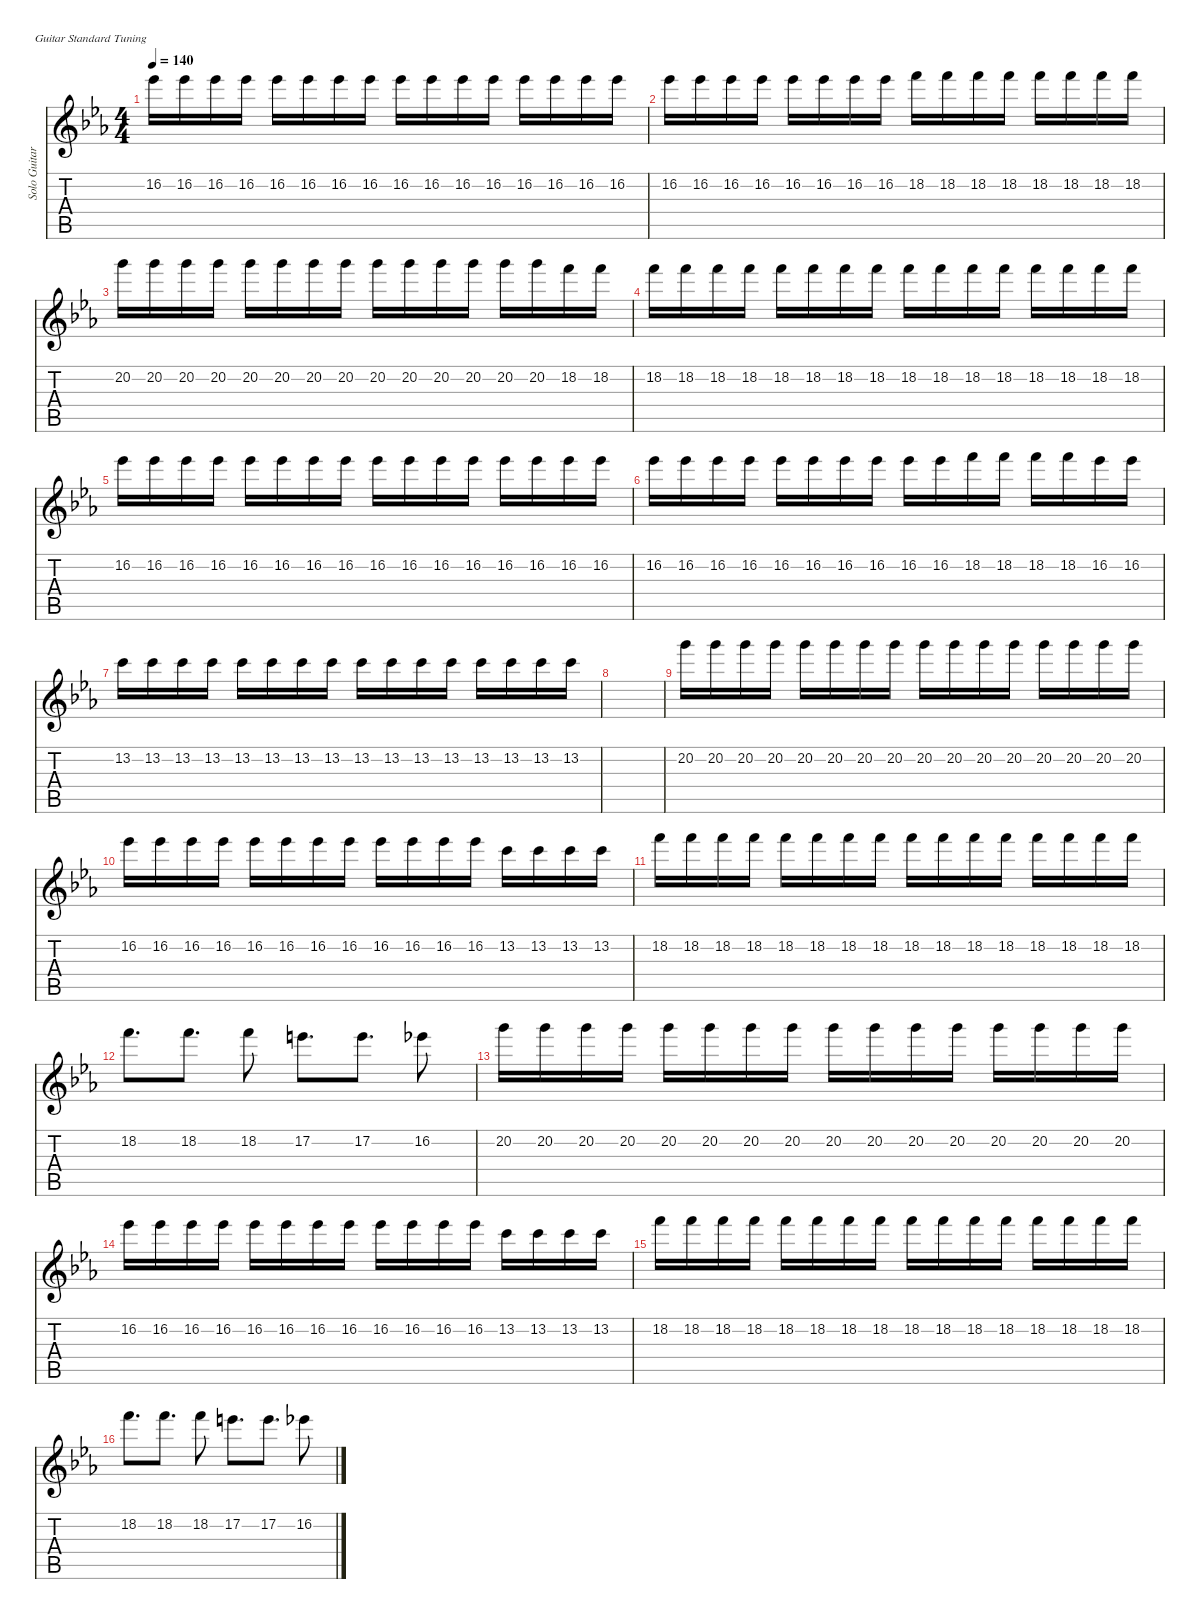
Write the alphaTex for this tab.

\defaultSystemsLayout 4
\hideDynamics
\bracketExtendMode nobrackets
\otherSystemsTrackNameOrientation horizontal
\track ("Solo Guitar" "Solo Guitar") {instrument distortionguitar}
\staff {score tabs}
\tuning (E4 B3 G3 D3 A2 E2)
\ts (4 4)
\tempo 140
\clef g2
\ks cminor
16.2{acc b}.16{dy mf beam Down} 16.2{acc b}.16{beam Down} 16.2{acc b}.16{beam Down} 16.2{acc b}.16{beam Down} 16.2{acc b}.16{beam Down} 16.2{acc b}.16{beam Down} 16.2{acc b}.16{beam Down} 16.2{acc b}.16{beam Down} 16.2{acc b}.16{beam Down} 16.2{acc b}.16{beam Down} 16.2{acc b}.16{beam Down} 16.2{acc b}.16{beam Down} 16.2{acc b}.16{beam Down} 16.2{acc b}.16{beam Down} 16.2{acc b}.16{beam Down} 16.2{acc b}.16{beam Down} |
16.2{acc b}.16{beam Down} 16.2{acc b}.16{beam Down} 16.2{acc b}.16{beam Down} 16.2{acc b}.16{beam Down} 16.2{acc b}.16{beam Down} 16.2{acc b}.16{beam Down} 16.2{acc b}.16{beam Down} 16.2{acc b}.16{beam Down} 18.2{acc forcenatural}.16{beam Down} 18.2{acc forcenatural}.16{beam Down} 18.2{acc forcenatural}.16{beam Down} 18.2{acc forcenatural}.16{beam Down} 18.2{acc forcenatural}.16{beam Down} 18.2{acc forcenatural}.16{beam Down} 18.2{acc forcenatural}.16{beam Down} 18.2{acc forcenatural}.16{beam Down} |
20.2{acc forcenatural}.16{beam Down} 20.2{acc forcenatural}.16{beam Down} 20.2{acc forcenatural}.16{beam Down} 20.2{acc forcenatural}.16{beam Down} 20.2{acc forcenatural}.16{beam Down} 20.2{acc forcenatural}.16{beam Down} 20.2{acc forcenatural}.16{beam Down} 20.2{acc forcenatural}.16{beam Down} 20.2{acc forcenatural}.16{beam Down} 20.2{acc forcenatural}.16{beam Down} 20.2{acc forcenatural}.16{beam Down} 20.2{acc forcenatural}.16{beam Down} 20.2{acc forcenatural}.16{beam Down} 20.2{acc forcenatural}.16{beam Down} 18.2{acc forcenatural}.16{beam Down} 18.2{acc forcenatural}.16{beam Down} |
18.2{acc forcenatural}.16{beam Down} 18.2{acc forcenatural}.16{beam Down} 18.2{acc forcenatural}.16{beam Down} 18.2{acc forcenatural}.16{beam Down} 18.2{acc forcenatural}.16{beam Down} 18.2{acc forcenatural}.16{beam Down} 18.2{acc forcenatural}.16{beam Down} 18.2{acc forcenatural}.16{beam Down} 18.2{acc forcenatural}.16{beam Down} 18.2{acc forcenatural}.16{beam Down} 18.2{acc forcenatural}.16{beam Down} 18.2{acc forcenatural}.16{beam Down} 18.2{acc forcenatural}.16{beam Down} 18.2{acc forcenatural}.16{beam Down} 18.2{acc forcenatural}.16{beam Down} 18.2{acc forcenatural}.16{beam Down} |
16.2{acc b}.16{beam Down} 16.2{acc b}.16{beam Down} 16.2{acc b}.16{beam Down} 16.2{acc b}.16{beam Down} 16.2{acc b}.16{beam Down} 16.2{acc b}.16{beam Down} 16.2{acc b}.16{beam Down} 16.2{acc b}.16{beam Down} 16.2{acc b}.16{beam Down} 16.2{acc b}.16{beam Down} 16.2{acc b}.16{beam Down} 16.2{acc b}.16{beam Down} 16.2{acc b}.16{beam Down} 16.2{acc b}.16{beam Down} 16.2{acc b}.16{beam Down} 16.2{acc b}.16{beam Down} |
16.2{acc b}.16{beam Down} 16.2{acc b}.16{beam Down} 16.2{acc b}.16{beam Down} 16.2{acc b}.16{beam Down} 16.2{acc b}.16{beam Down} 16.2{acc b}.16{beam Down} 16.2{acc b}.16{beam Down} 16.2{acc b}.16{beam Down} 16.2{acc b}.16{beam Down} 16.2{acc b}.16{beam Down} 18.2{acc forcenatural}.16{beam Down} 18.2{acc forcenatural}.16{beam Down} 18.2{acc forcenatural}.16{beam Down} 18.2{acc forcenatural}.16{beam Down} 16.2{acc b}.16{beam Down} 16.2{acc b}.16{beam Down} |
13.2{acc forcenatural}.16{beam Down} 13.2{acc forcenatural}.16{beam Down} 13.2{acc forcenatural}.16{beam Down} 13.2{acc forcenatural}.16{beam Down} 13.2{acc forcenatural}.16{beam Down} 13.2{acc forcenatural}.16{beam Down} 13.2{acc forcenatural}.16{beam Down} 13.2{acc forcenatural}.16{beam Down} 13.2{acc forcenatural}.16{beam Down} 13.2{acc forcenatural}.16{beam Down} 13.2{acc forcenatural}.16{beam Down} 13.2{acc forcenatural}.16{beam Down} 13.2{acc forcenatural}.16{beam Down} 13.2{acc forcenatural}.16{beam Down} 13.2{acc forcenatural}.16{beam Down} 13.2{acc forcenatural}.16{beam Down} |
|
20.2{acc forcenatural}.16{beam Down} 20.2{acc forcenatural}.16{beam Down} 20.2{acc forcenatural}.16{beam Down} 20.2{acc forcenatural}.16{beam Down} 20.2{acc forcenatural}.16{beam Down} 20.2{acc forcenatural}.16{beam Down} 20.2{acc forcenatural}.16{beam Down} 20.2{acc forcenatural}.16{beam Down} 20.2{acc forcenatural}.16{beam Down} 20.2{acc forcenatural}.16{beam Down} 20.2{acc forcenatural}.16{beam Down} 20.2{acc forcenatural}.16{beam Down} 20.2{acc forcenatural}.16{beam Down} 20.2{acc forcenatural}.16{beam Down} 20.2{acc forcenatural}.16{beam Down} 20.2{acc forcenatural}.16{beam Down} |
16.2{acc b}.16{beam Down} 16.2{acc b}.16{beam Down} 16.2{acc b}.16{beam Down} 16.2{acc b}.16{beam Down} 16.2{acc b}.16{beam Down} 16.2{acc b}.16{beam Down} 16.2{acc b}.16{beam Down} 16.2{acc b}.16{beam Down} 16.2{acc b}.16{beam Down} 16.2{acc b}.16{beam Down} 16.2{acc b}.16{beam Down} 16.2{acc b}.16{beam Down} 13.2{acc forcenatural}.16{beam Down} 13.2{acc forcenatural}.16{beam Down} 13.2{acc forcenatural}.16{beam Down} 13.2{acc forcenatural}.16{beam Down} |
18.2{acc forcenatural}.16{beam Down} 18.2{acc forcenatural}.16{beam Down} 18.2{acc forcenatural}.16{beam Down} 18.2{acc forcenatural}.16{beam Down} 18.2{acc forcenatural}.16{beam Down} 18.2{acc forcenatural}.16{beam Down} 18.2{acc forcenatural}.16{beam Down} 18.2{acc forcenatural}.16{beam Down} 18.2{acc forcenatural}.16{beam Down} 18.2{acc forcenatural}.16{beam Down} 18.2{acc forcenatural}.16{beam Down} 18.2{acc forcenatural}.16{beam Down} 18.2{acc forcenatural}.16{beam Down} 18.2{acc forcenatural}.16{beam Down} 18.2{acc forcenatural}.16{beam Down} 18.2{acc forcenatural}.16{beam Down} |
18.2{acc forcenatural}.8{d beam Down} 18.2{acc forcenatural}.8{d beam Down} 18.2{acc forcenatural}.8{beam Down} 17.2{acc forcenatural}.8{d beam Down} 17.2{acc forcenatural}.8{d beam Down} 16.2{acc b}.8{beam Down} |
20.2{acc forcenatural}.16{beam Down} 20.2{acc forcenatural}.16{beam Down} 20.2{acc forcenatural}.16{beam Down} 20.2{acc forcenatural}.16{beam Down} 20.2{acc forcenatural}.16{beam Down} 20.2{acc forcenatural}.16{beam Down} 20.2{acc forcenatural}.16{beam Down} 20.2{acc forcenatural}.16{beam Down} 20.2{acc forcenatural}.16{beam Down} 20.2{acc forcenatural}.16{beam Down} 20.2{acc forcenatural}.16{beam Down} 20.2{acc forcenatural}.16{beam Down} 20.2{acc forcenatural}.16{beam Down} 20.2{acc forcenatural}.16{beam Down} 20.2{acc forcenatural}.16{beam Down} 20.2{acc forcenatural}.16{beam Down} |
16.2{acc b}.16{beam Down} 16.2{acc b}.16{beam Down} 16.2{acc b}.16{beam Down} 16.2{acc b}.16{beam Down} 16.2{acc b}.16{beam Down} 16.2{acc b}.16{beam Down} 16.2{acc b}.16{beam Down} 16.2{acc b}.16{beam Down} 16.2{acc b}.16{beam Down} 16.2{acc b}.16{beam Down} 16.2{acc b}.16{beam Down} 16.2{acc b}.16{beam Down} 13.2{acc forcenatural}.16{beam Down} 13.2{acc forcenatural}.16{beam Down} 13.2{acc forcenatural}.16{beam Down} 13.2{acc forcenatural}.16{beam Down} |
18.2{acc forcenatural}.16{beam Down} 18.2{acc forcenatural}.16{beam Down} 18.2{acc forcenatural}.16{beam Down} 18.2{acc forcenatural}.16{beam Down} 18.2{acc forcenatural}.16{beam Down} 18.2{acc forcenatural}.16{beam Down} 18.2{acc forcenatural}.16{beam Down} 18.2{acc forcenatural}.16{beam Down} 18.2{acc forcenatural}.16{beam Down} 18.2{acc forcenatural}.16{beam Down} 18.2{acc forcenatural}.16{beam Down} 18.2{acc forcenatural}.16{beam Down} 18.2{acc forcenatural}.16{beam Down} 18.2{acc forcenatural}.16{beam Down} 18.2{acc forcenatural}.16{beam Down} 18.2{acc forcenatural}.16{beam Down} |
18.2{acc forcenatural}.8{d beam Down} 18.2{acc forcenatural}.8{d beam Down} 18.2{acc forcenatural}.8{beam Down} 17.2{acc forcenatural}.8{d beam Down} 17.2{acc forcenatural}.8{d beam Down} 16.2{acc b}.8{beam Down}
